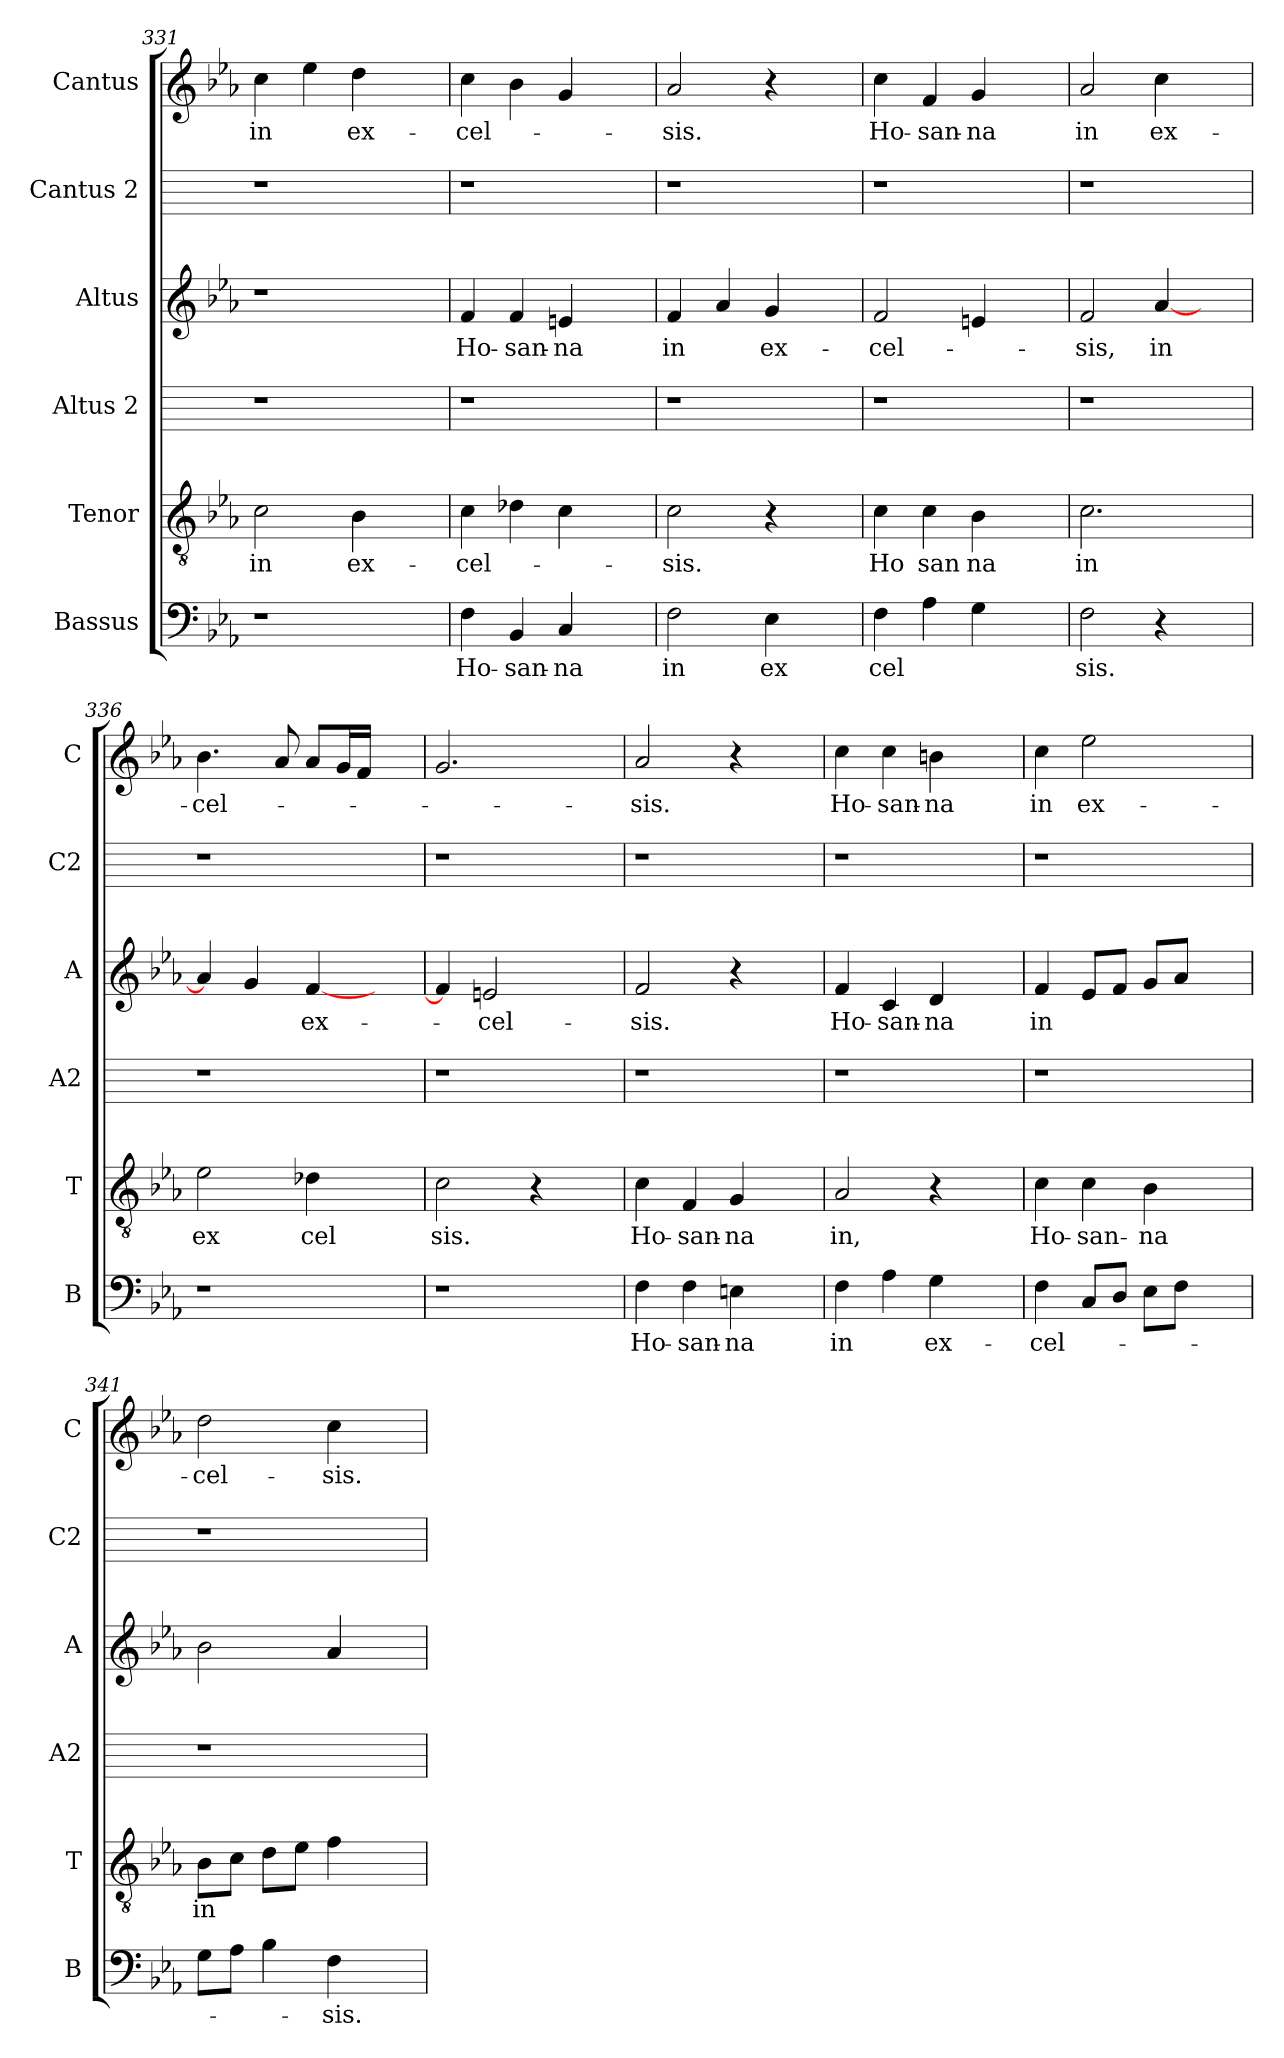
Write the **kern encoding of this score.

**kern	**text	**kern	**text	**kern	**kern	**text	**kern	**kern	**text
*part6	*part6	*part5	*part5	*part4	*part3	*part3	*part2	*part1	*part1
*staff6	*staff6	*staff5	*staff5	*staff4	*staff3	*staff3	*staff2	*staff1	*staff1
*I"Bassus	*	*I"Tenor	*	*I"Altus 2	*I"Altus	*	*I"Cantus 2	*I"Cantus	*
*I'B	*	*I'T	*	*I'A2	*I'A	*	*I'C2	*I'C	*
*clefF4	*	*clefGv2	*	*	*clefG2	*	*	*clefG2	*
*k[b-e-a-]	*	*k[b-e-a-]	*	*	*k[b-e-a-]	*	*	*k[b-e-a-]	*
*E-:	*	*E-:	*	*	*E-:	*	*	*E-:	*
=331	=331	=331	=331	=331	=331	=331	=331	=331	=331
!LO:N:vis=1	!	!	!LO:LY:b:cj	!	!LO:N:vis=1	!	!	!	!LO:LY:b:cj
1r	.	2c\	in	1r	1r	.	1r	4cc\	in
.	.	.	.	.	.	.	.	4ee-\	.
!	!	!	!LO:LY:b:cj	!	!	!	!	!	!LO:LY:b:cj
.	.	4B-\	ex-	.	.	.	.	4dd\	ex-
.	.	4ryy	.	.	.	.	.	4ryy	.
=332	=332	=332	=332	=332	=332	=332	=332	=332	=332
!	!LO:LY:b:cj	!	!LO:LY:b	!	!	!LO:LY:b:cj	!	!	!LO:LY:b
4F\	Ho-	4c\	-cel-	1r	4f/	Ho-	1r	4cc\	-cel-
!	!LO:LY:b:cj	!	!	!	!	!LO:LY:b:cj	!	!	!
4BB-/	-san-	4d-X\	.	.	4f/	-san-	.	4b-\	.
!	!LO:LY:b:cj	!	!	!	!	!LO:LY:b:cj	!	!	!
4C/	-na	4c\	.	.	4en/	-na	.	4g/	.
4ryy	.	4ryy	.	.	4ryy	.	.	4ryy	.
!!LO:LB:g=z
=333	=333	=333	=333	=333	=333	=333	=333	=333	=333
!	!LO:LY:b:cj	!	!LO:LY:b:cj	!	!	!LO:LY:b:cj	!	!	!LO:LY:b:cj
2F\	in	2c\	-sis.	1r	4f/	in	1r	2a-/	-sis.
.	.	.	.	.	4a-/	.	.	.	.
!	!LO:LY:b:cj	!	!	!	!	!LO:LY:b:cj	!	!	!
4E-\	ex	4r	.	.	4g/	ex-	.	4r	.
4ryy	.	4ryy	.	.	4ryy	.	.	4ryy	.
=334	=334	=334	=334	=334	=334	=334	=334	=334	=334
!	!LO:LY:b	!	!LO:LY:b:cj	!	!	!LO:LY:b:cj	!	!	!LO:LY:b:cj
4F\	cel	4c\	Ho	1r	2f/	-cel-	1r	4cc\	Ho-
!	!	!	!LO:LY:b:cj	!	!	!	!	!	!LO:LY:b:cj
4A-\	.	4c\	san	.	.	.	.	4f/	-san-
!	!	!	!LO:LY:b:cj	!	!	!	!	!	!LO:LY:b:cj
4G\	.	4B-\	na	.	4en/	.	.	4g/	-na
4ryy	.	4ryy	.	.	4ryy	.	.	4ryy	.
=335	=335	=335	=335	=335	=335	=335	=335	=335	=335
!	!LO:LY:b:cj	!	!LO:LY:b:cj	!	!	!LO:LY:b:cj	!	!	!LO:LY:b:cj
2F\	sis.	2.c\	in	1r	2f/	-sis,	1r	2a-/	in
!	!	!	!	!	!	!LO:LY:b:cj	!	!	!LO:LY:b:cj
4r	.	.	.	.	[<4a-/	in	.	4cc\	ex-
4ryy	.	4ryy	.	.	4ryy	.	.	4ryy	.
=336	=336	=336	=336	=336	=336	=336	=336	=336	=336
!LO:N:vis=1	!	!	!LO:LY:b:cj	!	!	!	!	!	!LO:LY:b
1r	.	2e-\	ex	1r	4a-/]	.	1r	4.b-\	-cel-
.	.	.	.	.	4g/	.	.	.	.
.	.	.	.	.	.	.	.	8a-/	.
!	!	!	!LO:LY:b:cj	!	!	!LO:LY:b:cj	!	!	!
.	.	4d-X\	cel	.	[<4f/	ex-	.	8a-/L	.
.	.	.	.	.	.	.	.	16g/	.
.	.	.	.	.	.	.	.	16f/J	.
.	.	4ryy	.	.	4ryy	.	.	4ryy	.
=337	=337	=337	=337	=337	=337	=337	=337	=337	=337
!LO:N:vis=1	!	!	!LO:LY:b:cj	!	!	!	!	!	!
1r	.	2c\	sis.	1r	4f/]	.	1r	2.g/	.
!	!	!	!	!	!	!LO:LY:b:cj	!	!	!
.	.	.	.	.	2en/	-cel-	.	.	.
.	.	4r	.	.	.	.	.	.	.
.	.	4ryy	.	.	4ryy	.	.	4ryy	.
!!LO:PB:g=z
=338	=338	=338	=338	=338	=338	=338	=338	=338	=338
!	!LO:LY:b:cj	!	!LO:LY:b:cj	!	!	!LO:LY:b:cj	!	!	!LO:LY:b:cj
4F\	Ho-	4c\	Ho-	1r	2f/	-sis.	1r	2a-/	-sis.
!	!LO:LY:b:cj	!	!LO:LY:b:cj	!	!	!	!	!	!
4F\	-san-	4F/	-san-	.	.	.	.	.	.
!	!LO:LY:b:cj	!	!LO:LY:b:cj	!	!	!	!	!	!
4En\	-na	4G/	-na	.	4r	.	.	4r	.
4ryy	.	4ryy	.	.	4ryy	.	.	4ryy	.
=339	=339	=339	=339	=339	=339	=339	=339	=339	=339
!	!LO:LY:b:cj	!	!LO:LY:b:cj	!	!	!LO:LY:b:cj	!	!	!LO:LY:b:cj
4F\	in	2A-/	in,	1r	4f/	Ho-	1r	4cc\	Ho-
!	!	!	!	!	!	!LO:LY:b:cj	!	!	!LO:LY:b:cj
4A-\	.	.	.	.	4c/	-san-	.	4cc\	-san-
!	!LO:LY:b:cj	!	!	!	!	!LO:LY:b:cj	!	!	!LO:LY:b:cj
4G\	ex-	4r	.	.	4d/	-na	.	4bn\	-na
4ryy	.	4ryy	.	.	4ryy	.	.	4ryy	.
=340	=340	=340	=340	=340	=340	=340	=340	=340	=340
!	!LO:LY:b	!	!LO:LY:b:cj	!	!	!LO:LY:b:cj	!	!	!LO:LY:b:cj
4F\	-cel-	4c\	Ho-	1r	4f/	in	1r	4cc\	in
!	!	!	!LO:LY:b:cj	!	!	!	!	!	!LO:LY:b:cj
8C/L	.	4c\	-san-	.	8e-/L	.	.	2ee-\	ex-
8D/J	.	.	.	.	8f/J	.	.	.	.
!	!	!	!LO:LY:b:cj	!	!	!	!	!	!
8E-\L	.	4B-\	-na	.	8g/L	.	.	.	.
8F\J	.	.	.	.	8a-/J	.	.	.	.
4ryy	.	4ryy	.	.	4ryy	.	.	4ryy	.
=341	=341	=341	=341	=341	=341	=341	=341	=341	=341
!	!	!	!LO:LY:b:cj	!	!	!	!	!	!LO:LY:b:cj
8G\L	.	8B-\L	in	1r	2b-\	.	1r	2dd\	-cel-
8A-\J	.	8c\J	.	.	.	.	.	.	.
4B-\	.	8d\L	.	.	.	.	.	.	.
.	.	8e-\J	.	.	.	.	.	.	.
!	!LO:LY:b:cj	!	!	!	!	!	!	!	!LO:LY:b:cj
4F\	-sis.	4f\	.	.	4a-/	.	.	4cc\	-sis.
4ryy	.	4ryy	.	.	4ryy	.	.	4ryy	.
=	=	=	=	=	=	=	=	=	=
*-	*-	*-	*-	*-	*-	*-	*-	*-	*-
